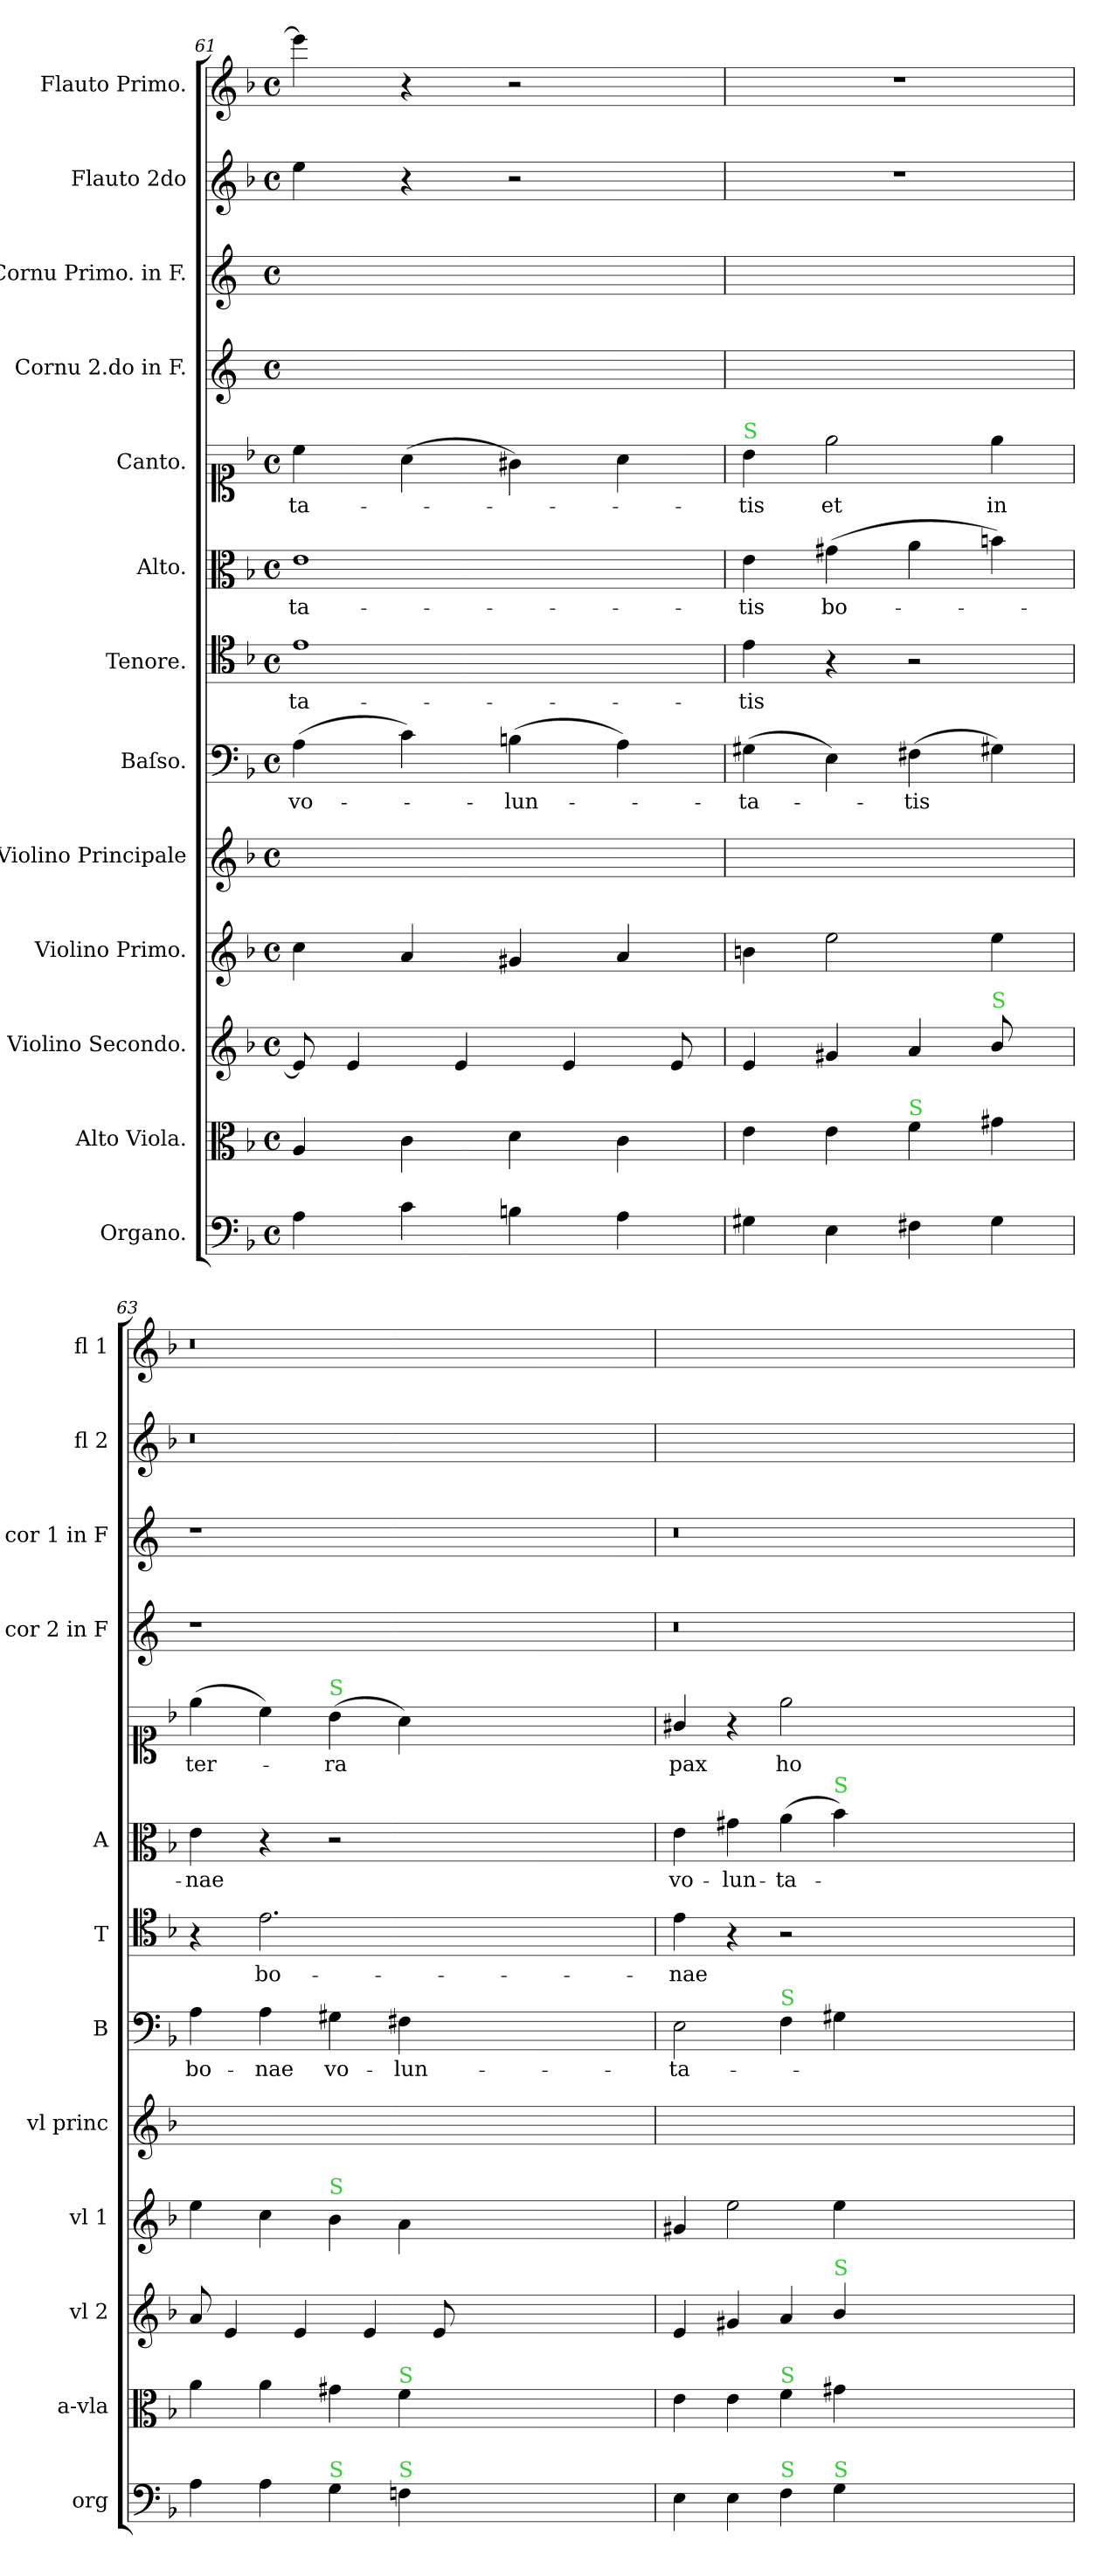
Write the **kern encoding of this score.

**kern	**kern	**kern	**kern	**kern	**kern	**text	**kern	**text	**kern	**text	**kern	**text	**kern	**kern	**kern	**kern
*part13	*part12	*part11	*part10	*part9	*part8	*part8	*part7	*part7	*part6	*part6	*part5	*part5	*part4	*part3	*part2	*part1
*staff13	*staff12	*staff11	*staff10	*staff9	*staff8	*staff8	*staff7	*staff7	*staff6	*staff6	*staff5	*staff5	*staff4	*staff3	*staff2	*staff1
*I"Organo.	*I"Alto Viola.	*I"Violino Secondo.	*I"Violino Primo.	*I"Violino Principale	*I"Baſso.	*	*I"Tenore.	*	*I"Alto.	*	*I"Canto.	*	*I"Cornu 2.do in F.	*I"Cornu Primo. in F.	*I"Flauto 2do	*I"Flauto Primo.
*I'org	*I'a-vla	*I'vl 2	*I'vl 1	*I'vl princ	*I'B	*	*I'T	*	*I'A	*	*	*	*I'cor 2 in F	*I'cor 1 in F	*I'fl 2	*I'fl 1
*clefF4	*clefC3	*clefG2	*clefG2	*clefG2	*clefF4	*	*clefC4	*	*clefC3	*	*clefC1	*	*clefG2	*clefG2	*clefG2	*clefG2
*	*	*	*	*	*	*	*	*	*	*	*	*	*ITrd4c7	*ITrd4c7	*	*
*k[b-]	*k[b-]	*k[b-]	*k[b-]	*k[b-]	*k[b-]	*	*k[b-]	*	*k[b-]	*	*k[b-]	*	*k[b-]	*k[b-]	*k[b-]	*k[b-]
*F:	*F:	*F:	*F:	*F:	*F:	*	*F:	*	*F:	*	*F:	*	*	*	*F:	*F:
*M4/4	*M4/4	*M4/4	*M4/4	*M4/4	*M4/4	*	*M4/4	*	*M4/4	*	*M4/4	*	*M4/4	*M4/4	*M4/4	*M4/4
*met(c)	*met(c)	*met(c)	*met(c)	*met(c)	*met(c)	*	*met(c)	*	*met(c)	*	*met(c)	*	*met(c)	*met(c)	*met(c)	*met(c)
=61	=61	=61	=61	=61	=61	=61	=61	=61	=61	=61	=61	=61	=61	=61	=61	=61
4A\	4A/	8e/]	4cc\	1ryy	(4A\	vo-	1e	-ta-	1e	-ta-	4cc\	-ta-	1ryy	1ryy	4ee\	4eee\]
.	.	4e/	.	.	.	.	.	.	.	.	.	.	.	.	.	.
4c\	4c\	.	4a/	.	4c\)	.	.	.	.	.	(4a\	.	.	.	4r	4r
.	.	4e/	.	.	.	.	.	.	.	.	.	.	.	.	.	.
4Bn\	4d\	.	4g#X/	.	(4Bn\	-lun-	.	.	.	.	4g#X\)	.	.	.	2r	2r
.	.	4e/	.	.	.	.	.	.	.	.	.	.	.	.	.	.
4A\	4c\	.	4a/	.	4A\)	.	.	.	.	.	4a\	.	.	.	.	.
.	.	8e/	.	.	.	.	.	.	.	.	.	.	.	.	.	.
=62	=62	=62	=62	=62	=62	=62	=62	=62	=62	=62	=62	=62	=62	=62	=62	=62
!	!	!	!	!	!	!	!	!	!	!	!LO:TX:a:color=limegreen:t=S	!	!	!	!	!
4G#X\	4e\	4e/	4bn\	1ryy	(4G#X\	-ta-	4e\	-tis	4e\	-tis	4b-\	-tis	1ryy	1ryy	1r	1r
4E\	4e\	4g#X/	2ee\	.	4E\)	.	4r	.	(4g#X\	bo-	2ee\	et	.	.	.	.
!	!LO:TX:a:color=limegreen:t=S	!	!	!	!	!	!	!	!	!	!	!	!	!	!	!
4F#X\	4f\	4a/	.	.	(4F#X\	-tis	2r	.	4a\	.	.	.	.	.	.	.
!	!	!LO:TX:a:color=limegreen:t=S	!	!	!	!	!	!	!	!	!	!	!	!	!	!
!	!	!LO:N:vis=8	!	!	!	!	!	!	!	!	!	!	!	!	!	!
4G#\	4g#X\	4b-/	4ee\	.	4G#X\)	.	.	.	4bn\)	.	4ee\	in	.	.	.	.
=63	=63	=63	=63	=63	=63	=63	=63	=63	=63	=63	=63	=63	=63	=63	=63	=63
4A\	4a\	8a/	4ee\	1ryy	4A\	bo-	4r	.	4e\	-nae	(4ee\	ter-	1r	1r	0.r	0.r
.	.	4e/	.	.	.	.	.	.	.	.	.	.	.	.	.	.
4A\	4a\	.	4cc\	.	4A\	-nae	2.e\	bo-	4r	.	4cc\)	.	.	.	.	.
.	.	4e/	.	.	.	.	.	.	.	.	.	.	.	.	.	.
!	!	!	!	!	!	!	!	!	!	!	!LO:TX:a:color=limegreen:t=S	!	!	!	!	!
!	!	!	!LO:TX:a:color=limegreen:t=S	!	!	!	!	!	!	!	!	!	!	!	!	!
!LO:TX:a:color=limegreen:t=S	!	!	!	!	!	!	!	!	!	!	!	!	!	!	!	!
4G\	4g#X\	.	4b-\	.	4G#X\	vo-	.	.	2r	.	(4b-\	-ra	.	.	.	.
.	.	4e/	.	.	.	.	.	.	.	.	.	.	.	.	.	.
!	!LO:TX:a:color=limegreen:t=S	!	!	!	!	!	!	!	!	!	!	!	!	!	!	!
!LO:TX:a:color=limegreen:t=S	!	!	!	!	!	!	!	!	!	!	!	!	!	!	!	!
4Fn\	4f\	.	4a\	.	4F#X\	-lun-	.	.	.	.	4a\)	.	.	.	.	.
.	.	8e/	.	.	.	.	.	.	.	.	.	.	.	.	.	.
0ryy	0ryy	0ryy	0ryy	0ryy	0ryy	.	0ryy	.	0ryy	.	0ryy	.	0ryy	0ryy	.	.
=64	=64	=64	=64	=64	=64	=64	=64	=64	=64	=64	=64	=64	=64	=64	=64	=64
4E\	4e\	4e/	4g#X/	1ryy	2E\	-ta-	4e\	-nae	4e\	vo-	4g#X/	pax	0.r	0.r	0.ryy	0.ryy
4E\	4e\	4g#X/	2ee\	.	.	.	4r	.	4g#X\	-lun-	4r	.	.	.	.	.
!	!	!	!	!	!LO:TX:a:color=limegreen:t=S	!	!	!	!	!	!	!	!	!	!	!
!	!LO:TX:a:color=limegreen:t=S	!	!	!	!	!	!	!	!	!	!	!	!	!	!	!
!LO:TX:a:color=limegreen:t=S	!	!	!	!	!	!	!	!	!	!	!	!	!	!	!	!
4F\	4f\	4a/	.	.	4F\	.	2r	.	(4a\	-ta-	2ee\	ho-	.	.	.	.
!	!	!	!	!	!	!	!	!	!LO:TX:a:color=limegreen:t=S	!	!	!	!	!	!	!
!	!	!LO:TX:a:color=limegreen:t=S	!	!	!	!	!	!	!	!	!	!	!	!	!	!
!LO:TX:a:color=limegreen:t=S	!	!	!	!	!	!	!	!	!	!	!	!	!	!	!	!
4G\	4g#X\	4b-/	4ee\	.	4G#X\	.	.	.	4b-\)	.	.	.	.	.	.	.
0ryy	0ryy	0ryy	0ryy	0ryy	0ryy	.	0ryy	.	0ryy	.	0ryy	.	.	.	.	.
=	=	=	=	=	=	=	=	=	=	=	=	=	=	=	=	=
*-	*-	*-	*-	*-	*-	*-	*-	*-	*-	*-	*-	*-	*-	*-	*-	*-
